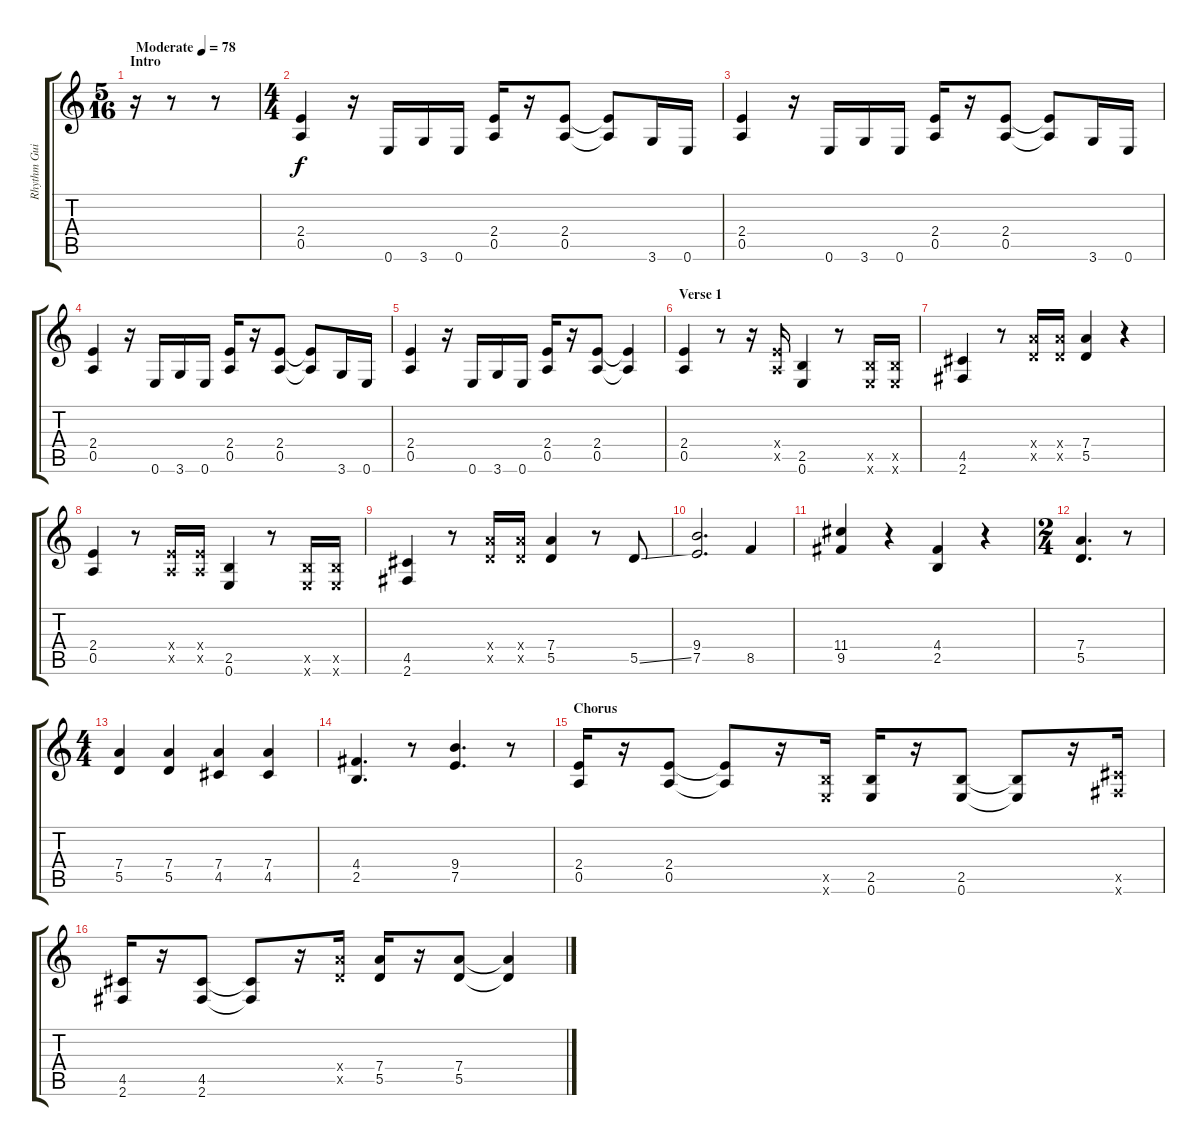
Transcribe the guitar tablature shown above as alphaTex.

\track ("Rhythm Guitar" "Rhythm Gui") {instrument distortionguitar}
\staff {score tabs}
\tuning (E4 B3 G3 D3 A2 E2) {hide}
\ts (5 16)
\section ("" "Intro")
\tempo (78 "Moderate")
\clef g2
\ks c
r.16{dy f instrument distortionguitar} r.8 r.8 |
\ts (4 4)
(2.4 0.5).4 r.16 0.6.16 3.6.16 0.6.16 (2.4 0.5).16 r.16 (2.4 0.5).8 (2.4{t} 0.5{t}).8 3.6.16 0.6.16 |
(2.4 0.5).4 r.16 0.6.16 3.6.16 0.6.16 (2.4 0.5).16 r.16 (2.4 0.5).8 (2.4{t} 0.5{t}).8 3.6.16 0.6.16 |
(2.4 0.5).4 r.16 0.6.16 3.6.16 0.6.16 (2.4 0.5).16 r.16 (2.4 0.5).8 (2.4{t} 0.5{t}).8 3.6.16 0.6.16 |
(2.4 0.5).4 r.16 0.6.16 3.6.16 0.6.16 (2.4 0.5).16 r.16 (2.4 0.5).8 (2.4{t} 0.5{t}).4 |
\section ("" "Verse 1")
(2.4 0.5).4 r.8 r.16 (2.4{x} 0.5{x}).16 (2.5 0.6).4 r.8 (2.5{x} 0.6{x}).16 (2.5{x} 0.6{x}).16 |
(4.5 2.6).4 r.8 (7.4{x} 5.5{x}).16 (7.4{x} 5.5{x}).16 (7.4 5.5).4 r.4 |
(2.4 0.5).4 r.8 (2.4{x} 0.5{x}).16 (2.4{x} 0.5{x}).16 (2.5 0.6).4 r.8 (2.5{x} 0.6{x}).16 (2.5{x} 0.6{x}).16 |
(4.5 2.6).4 r.8 (7.4{x} 5.5{x}).16 (7.4{x} 5.5{x}).16 (7.4 5.5).4 r.8 5.5{ss}.8 |
(9.4 7.5).2{d} 8.5.4 |
(11.4 9.5).4 r.4 (4.4 2.5).4 r.4 |
\ts (2 4)
(7.4 5.5).4{d} r.8 |
\ts (4 4)
(7.4 5.5).4 (7.4 5.5).4 (7.4 4.5).4 (7.4 4.5).4 |
(4.4 2.5).4{d} r.8 (9.4 7.5).4{d} r.8 |
\section ("" "Chorus")
(2.4 0.5).16 r.16 (2.4 0.5).8 (2.4{t} 0.5{t}).8 r.16 (2.5{x} 0.6{x}).16 (2.5 0.6).16 r.16 (2.5 0.6).8 (2.5{t} 0.6{t}).8 r.16 (4.5{x} 2.6{x}).16 |
(4.5 2.6).16 r.16 (4.5 2.6).8 (4.5{t} 2.6{t}).8 r.16 (7.4{x} 5.5{x}).16 (7.4 5.5).16 r.16 (7.4 5.5).8 (7.4{t} 5.5{t}).4
